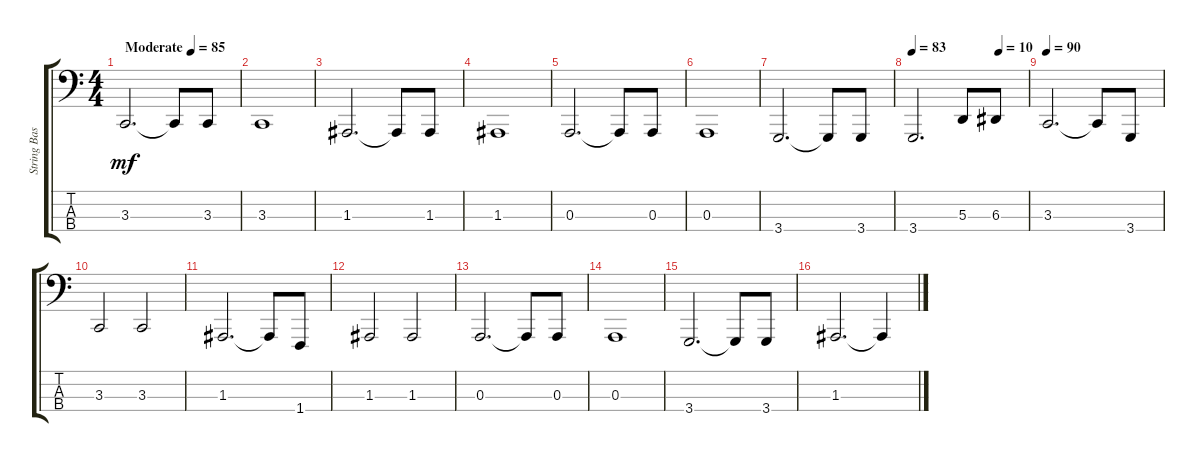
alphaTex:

\track ("String Bass" "String Bas") {instrument stringensemble1}
\staff {score tabs}
\tuning (G2 D2 A1 E1) {hide}
\ts (4 4)
\tempo (85 "Moderate")
\clef f4
\ks c
3.3.2{d dy mf instrument stringensemble1} 3.3{t}.8 3.3.8 |
3.3.1 |
1.3.2{d} 1.3{t}.8 1.3.8 |
1.3.1 |
0.3.2{d} 0.3{t}.8 0.3.8 |
0.3.1 |
3.4.2{d} 3.4{t}.8 3.4.8 |
\tempo 83
\tempo (10 0.75)
3.4.2{d} 5.3.8 6.3.8 |
\tempo 90
3.3.2{d} 3.3{t}.8 3.4.8 |
3.3.2 3.3.2 |
1.3.2{d} 1.3{t}.8 1.4.8 |
1.3.2 1.3.2 |
0.3.2{d} 0.3{t}.8 0.3.8 |
0.3.1 |
3.4.2{d} 3.4{t}.8 3.4.8 |
1.3.2{d} 1.3{ss t}.4
